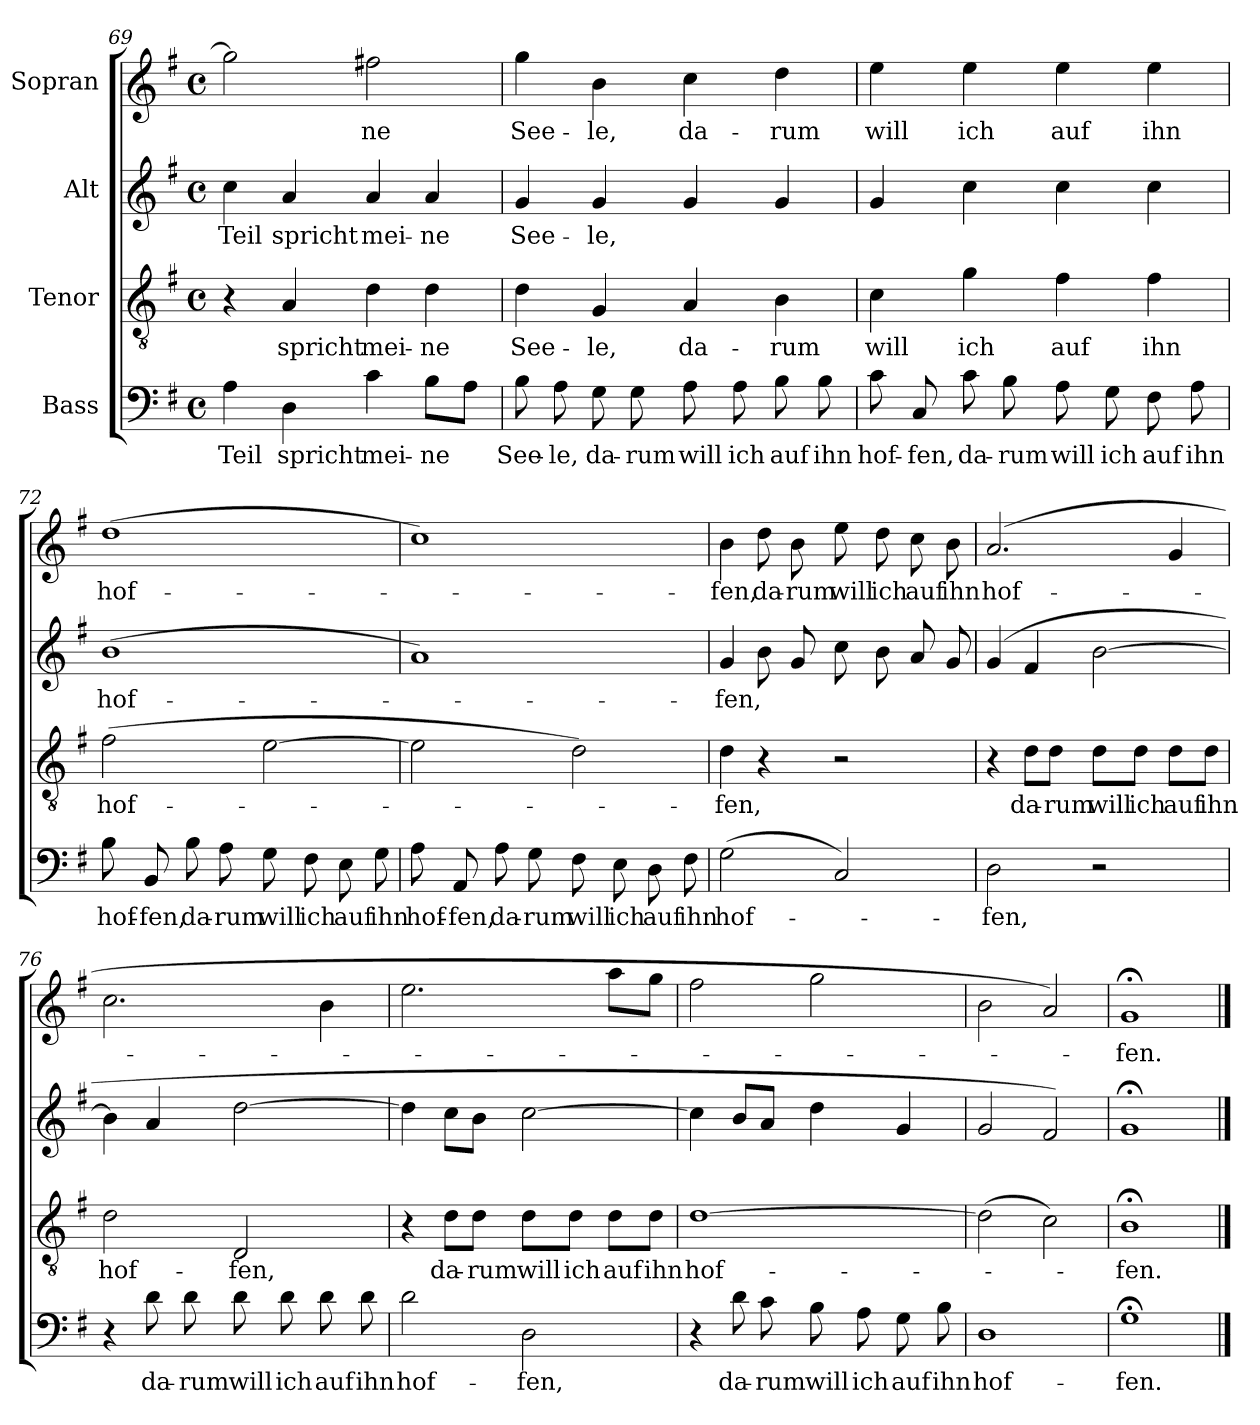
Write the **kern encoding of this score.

**kern	**text	**kern	**text	**kern	**text	**kern	**text
*part4	*part4	*part3	*part3	*part2	*part2	*part1	*part1
*staff4	*staff4	*staff3	*staff3	*staff2	*staff2	*staff1	*staff1
*I"Bass	*	*I"Tenor	*	*I"Alt	*	*I"Sopran	*
*clefF4	*	*clefGv2	*	*clefG2	*	*clefG2	*
*k[f#]	*	*k[f#]	*	*k[f#]	*	*k[f#]	*
*G:	*	*G:	*	*G:	*	*G:	*
*M4/4	*	*M4/4	*	*M4/4	*	*M4/4	*
*met(c)	*	*met(c)	*	*met(c)	*	*met(c)	*
=69	=69	=69	=69	=69	=69	=69	=69
4A\	Teil	4r	.	4cc\	Teil	2gg\]	.
4D\	spricht	4A/	spricht	4a/	spricht	.	.
4c\	mei-	4d\	mei-	4a/	mei-	2ff#X\	-ne
8B\L	-ne	4d\	-ne	4a/	-ne	.	.
8A\J	.	.	.	.	.	.	.
=70	=70	=70	=70	=70	=70	=70	=70
8B\	See-	4d\	See-	4g/	See-	4gg\	See-
8A\	-le,	.	.	.	.	.	.
8G\	da-	4G/	-le,	4g/	-le,	4b\	-le,
8G\	-rum	.	.	.	.	.	.
8A\	will	4A/	da-	4g/	.	4cc\	da-
8A\	ich	.	.	.	.	.	.
8B\	auf	4B\	-rum	4g/	.	4dd\	-rum
8B\	ihn	.	.	.	.	.	.
=71	=71	=71	=71	=71	=71	=71	=71
8c\	hof-	4c\	will	4g/	.	4ee\	will
8C/	-fen,	.	.	.	.	.	.
8c\	da-	4g\	ich	4cc\	.	4ee\	ich
8B\	-rum	.	.	.	.	.	.
8A\	will	4f#\	auf	4cc\	.	4ee\	auf
8G\	ich	.	.	.	.	.	.
8F#\	auf	4f#\	ihn	4cc\	.	4ee\	ihn
8A\	ihn	.	.	.	.	.	.
!!LO:LB:g=z
=72	=72	=72	=72	=72	=72	=72	=72
8B\	hof-	(2f#\	hof-	(>1b	hof-	(1dd	hof-
8BB/	-fen,	.	.	.	.	.	.
8B\	da-	.	.	.	.	.	.
8A\	-rum	.	.	.	.	.	.
8G\	will	[2e\	.	.	.	.	.
8F#\	ich	.	.	.	.	.	.
8E\	auf	.	.	.	.	.	.
8G\	ihn	.	.	.	.	.	.
=73	=73	=73	=73	=73	=73	=73	=73
8A\	hof-	2e\]	.	1a)	.	1cc)	.
8AA/	-fen,	.	.	.	.	.	.
8A\	da-	.	.	.	.	.	.
8G\	-rum	.	.	.	.	.	.
8F#\	will	2d\)	.	.	.	.	.
8E\	ich	.	.	.	.	.	.
8D\	auf	.	.	.	.	.	.
8F#\	ihn	.	.	.	.	.	.
=74	=74	=74	=74	=74	=74	=74	=74
(2G\	hof-	4d\	-fen,	4g/	-fen,	4b\	-fen,
.	.	4r	.	8b\	.	8dd\	da-
.	.	.	.	8g/	.	8b\	-rum
2C/)	.	2r	.	8cc\	.	8ee\	will
.	.	.	.	8b\	.	8dd\	ich
.	.	.	.	8a/	.	8cc\	auf
.	.	.	.	8g/	.	8b\	ihn
=75	=75	=75	=75	=75	=75	=75	=75
2D\	-fen,	4r	.	(4g/	.	(2.a/	hof-
.	.	8d\L	da-	4f#/	.	.	.
.	.	8d\J	-rum	.	.	.	.
2r	.	8d\L	will	[2b\	.	.	.
.	.	8d\J	ich	.	.	.	.
.	.	8d\L	auf	.	.	4g/	.
.	.	8d\J	ihn	.	.	.	.
!!LO:LB:g=z
=76	=76	=76	=76	=76	=76	=76	=76
4r	.	2d\	hof-	4b\]	.	2.cc\	.
8d\	da-	.	.	4a/	.	.	.
8d\	-rum	.	.	.	.	.	.
8d\	will	2D/	-fen,	[2dd\	.	.	.
8d\	ich	.	.	.	.	.	.
8d\	auf	.	.	.	.	4b\	.
8d\	ihn	.	.	.	.	.	.
=77	=77	=77	=77	=77	=77	=77	=77
2d\	hof-	4r	.	4dd\]	.	2.ee\	.
.	.	8d\L	da-	8cc\L	.	.	.
.	.	8d\J	-rum	8b\J	.	.	.
2D\	-fen,	8d\L	will	[2cc\	.	.	.
.	.	8d\J	ich	.	.	.	.
.	.	8d\L	auf	.	.	8aa\L	.
.	.	8d\J	ihn	.	.	8gg\J	.
=78	=78	=78	=78	=78	=78	=78	=78
4r	.	[1d	hof-	4cc\]	.	2ff#\	.
8d\	da-	.	.	8b/L	.	.	.
8c\	-rum	.	.	8a/J	.	.	.
8B\	will	.	.	4dd\	.	2gg\	.
8A\	ich	.	.	.	.	.	.
8G\	auf	.	.	4g/	.	.	.
8B\	ihn	.	.	.	.	.	.
=79	=79	=79	=79	=79	=79	=79	=79
1D	hof-	(2d\]	.	2g/	.	2b\	.
.	.	2c\)	.	2f#/)	.	2a/)	.
=80	=80	=80	=80	=80	=80	=80	=80
1G;<	-fen.	1B;<	-fen.	1g;<	.	1g;<	-fen.
==	==	==	==	==	==	==	==
*-	*-	*-	*-	*-	*-	*-	*-
